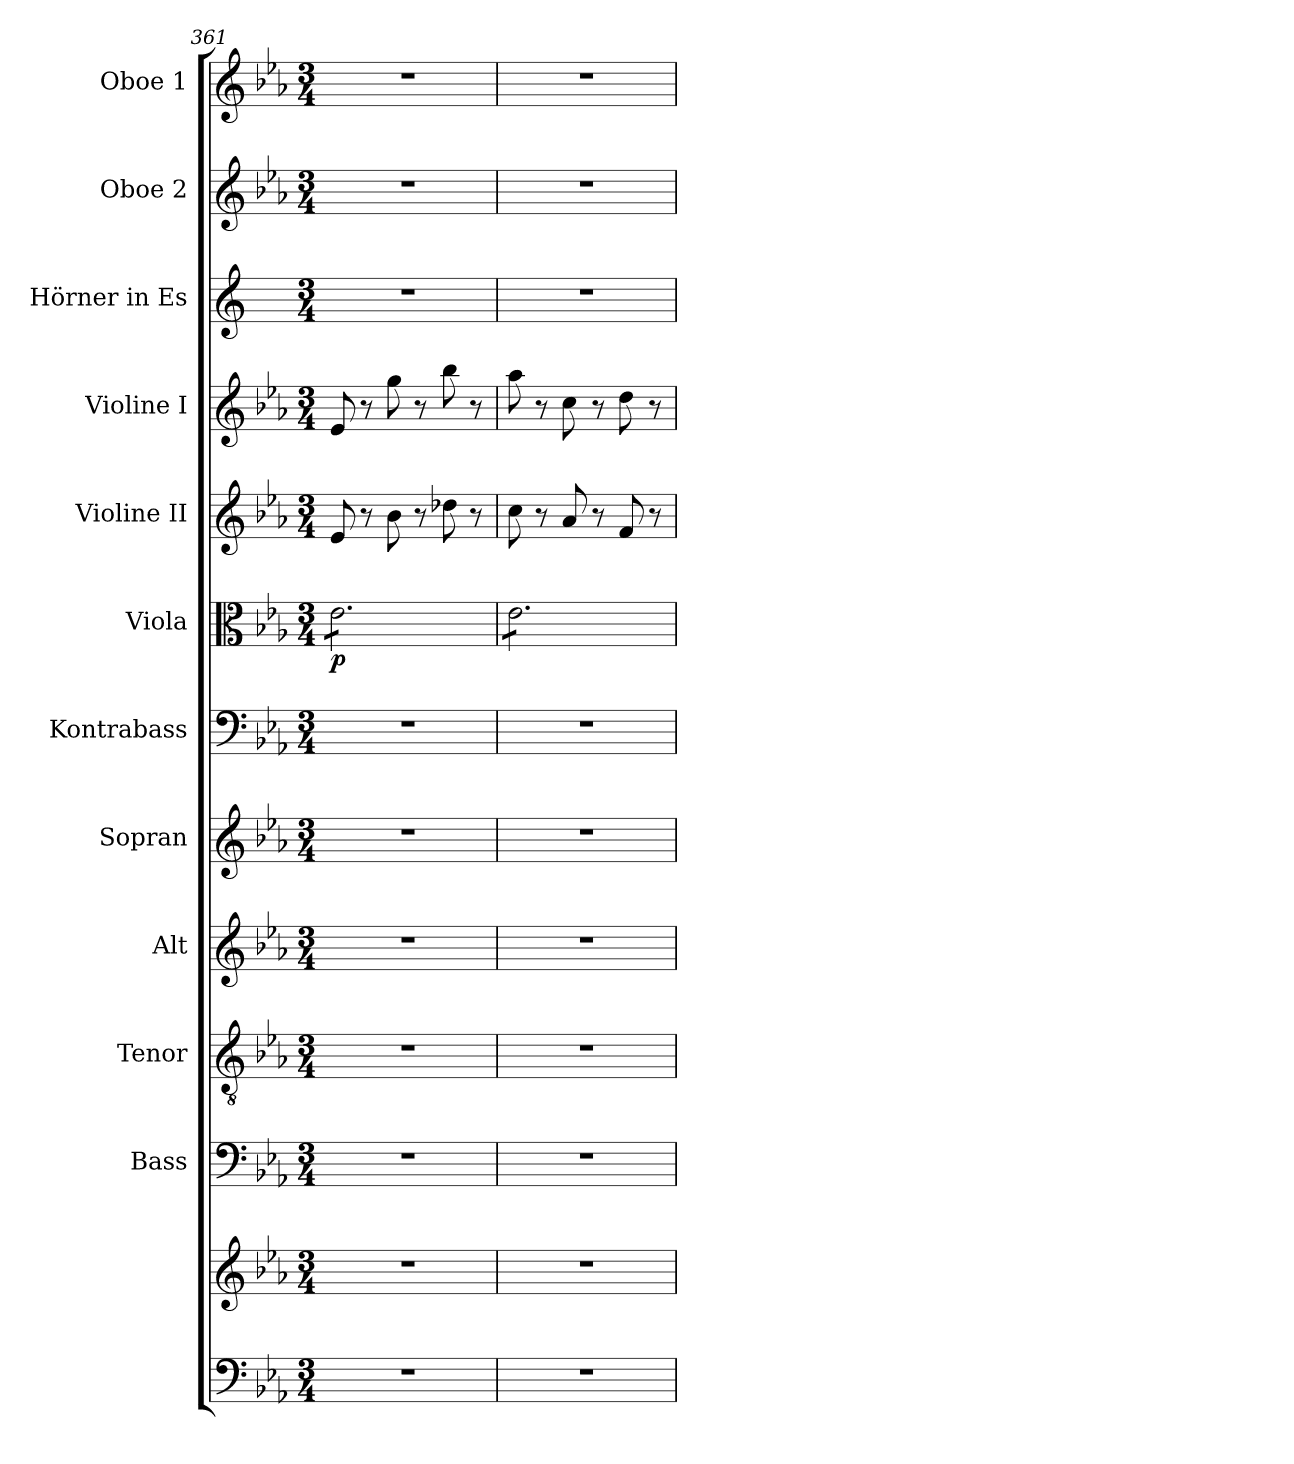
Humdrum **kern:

**kern	**kern	**kern	**kern	**kern	**kern	**kern	**kern	**dynam	**kern	**kern	**kern	**kern	**kern
*part12	*part12	*part11	*part10	*part9	*part8	*part7	*part6	*part6	*part5	*part4	*part3	*part2	*part1
*staff13	*staff12	*staff11	*staff10	*staff9	*staff8	*staff7	*staff6	*staff6	*staff5	*staff4	*staff3	*staff2	*staff1
*	*	*I"Bass	*I"Tenor	*I"Alt	*I"Sopran	*I"Kontrabass	*I"Viola	*	*I"Violine II	*I"Violine I	*I"Hörner in Es	*I"Oboe 2	*I"Oboe 1
*	*	*I'B.	*I'T.	*I'A.	*I'S.	*I'Kb.	*I'Vla.	*	*I'Vl. II	*I'Vl. I	*	*I'Ob. 2	*I'Ob. 1
*clefF4	*clefG2	*clefF4	*clefGv2	*clefG2	*clefG2	*clefF4	*clefC3	*	*clefG2	*clefG2	*clefG2	*clefG2	*clefG2
*	*	*	*	*	*	*ITrd7c12	*	*	*	*	*ITrd5c9	*	*
*k[b-e-a-]	*k[b-e-a-]	*k[b-e-a-]	*k[b-e-a-]	*k[b-e-a-]	*k[b-e-a-]	*k[b-e-a-]	*k[b-e-a-]	*	*k[b-e-a-]	*k[b-e-a-]	*k[b-e-a-]	*k[b-e-a-]	*k[b-e-a-]
*E-:	*E-:	*E-:	*E-:	*E-:	*E-:	*E-:	*E-:	*	*E-:	*E-:	*E-:	*E-:	*E-:
*M3/4	*M3/4	*M3/4	*M3/4	*M3/4	*M3/4	*M3/4	*M3/4	*	*M3/4	*M3/4	*M3/4	*M3/4	*M3/4
=361	=361	=361	=361	=361	=361	=361	=361	=361	=361	=361	=361	=361	=361
!	!	!	!	!	!	!	!	!LO:DY:b	!	!	!	!	!
*	*	*	*	*	*	*	*tremolo	*	*	*	*	*	*
2.r	2.r	2.r	2.r	2.r	2.r	2.r	8e-\L	p	8e-/	8e-/	2.r	2.r	2.r
.	.	.	.	.	.	.	8e-\	.	8r	8r	.	.	.
.	.	.	.	.	.	.	8e-\	.	8b-\	8gg\	.	.	.
.	.	.	.	.	.	.	8e-\	.	8r	8r	.	.	.
.	.	.	.	.	.	.	8e-\	.	8dd-X\	8bb-\	.	.	.
.	.	.	.	.	.	.	8e-\J	.	8r	8r	.	.	.
=362	=362	=362	=362	=362	=362	=362	=362	=362	=362	=362	=362	=362	=362
2.r	2.r	2.r	2.r	2.r	2.r	2.r	8e-\L	.	8cc\	8aa-\	2.r	2.r	2.r
.	.	.	.	.	.	.	8e-\	.	8r	8r	.	.	.
.	.	.	.	.	.	.	8e-\	.	8a-/	8cc\	.	.	.
.	.	.	.	.	.	.	8e-\	.	8r	8r	.	.	.
.	.	.	.	.	.	.	8e-\	.	8f/	8dd\	.	.	.
.	.	.	.	.	.	.	8e-\J	.	8r	8r	.	.	.
*	*	*	*	*	*	*	*Xtremolo	*	*	*	*	*	*
=	=	=	=	=	=	=	=	=	=	=	=	=	=
*-	*-	*-	*-	*-	*-	*-	*-	*-	*-	*-	*-	*-	*-
